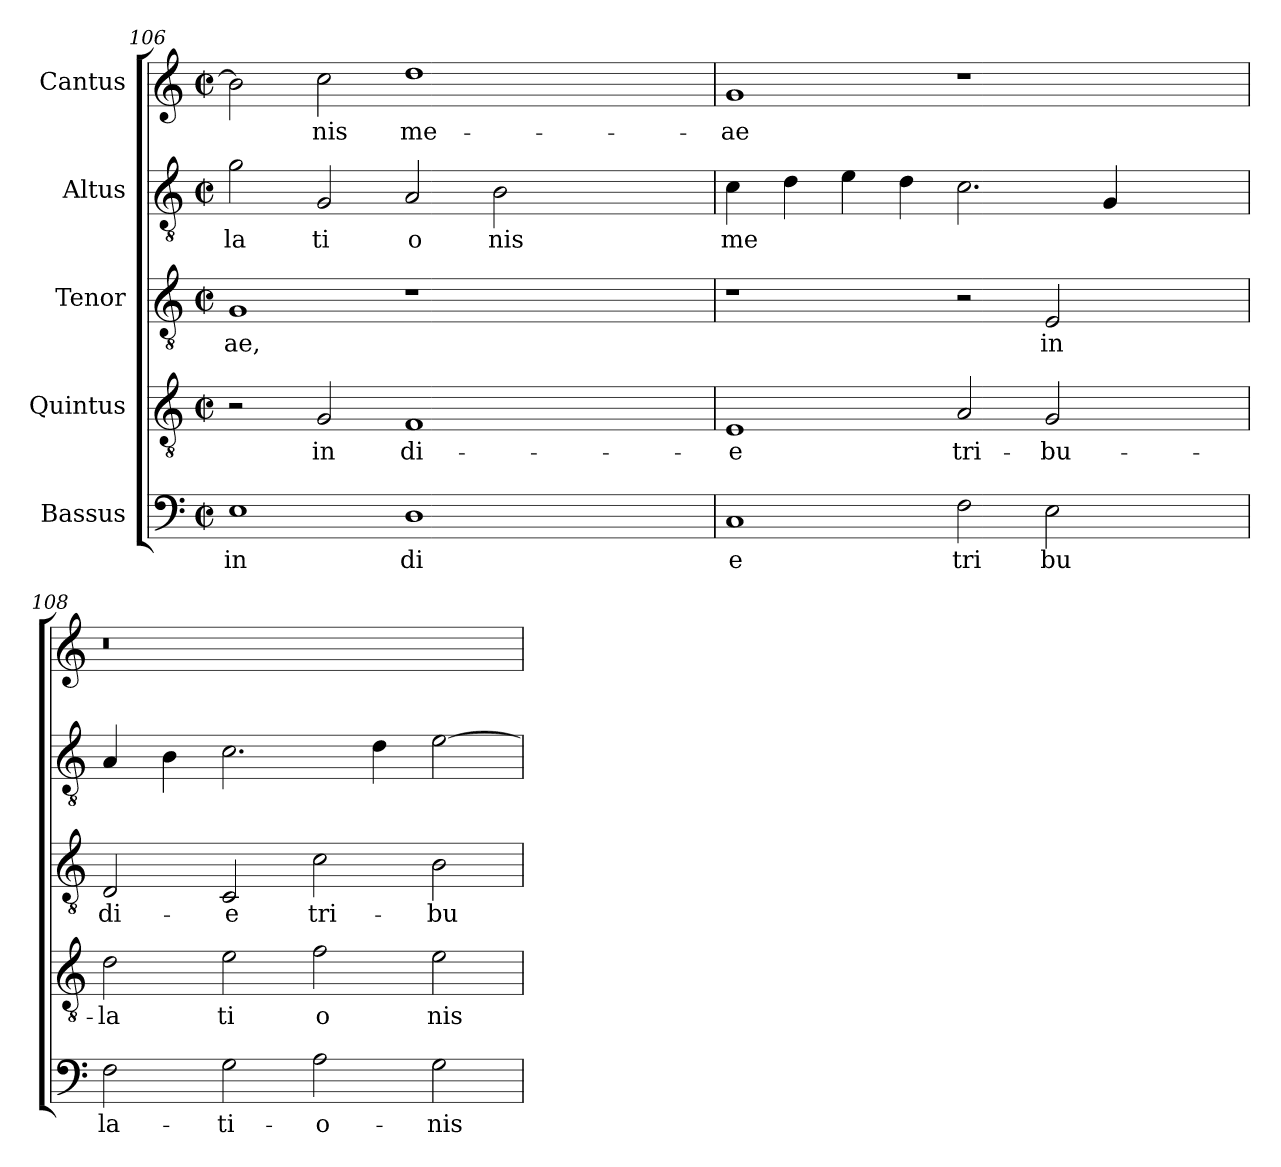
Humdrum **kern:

**kern	**text	**kern	**text	**kern	**text	**kern	**text	**kern	**text
*part5	*part5	*part4	*part4	*part3	*part3	*part2	*part2	*part1	*part1
*staff5	*staff5	*staff4	*staff4	*staff3	*staff3	*staff2	*staff2	*staff1	*staff1
*I"Bassus	*	*I"Quintus	*	*I"Tenor	*	*I"Altus	*	*I"Cantus	*
*clefF4	*	*clefGv2	*	*clefGv2	*	*clefGv2	*	*clefG2	*
*M2/2	*	*M2/2	*	*M2/2	*	*M2/2	*	*M2/2	*
*met(c|)	*	*met(c|)	*	*met(c|)	*	*met(c|)	*	*met(c|)	*
=106	=106	=106	=106	=106	=106	=106	=106	=106	=106
!	!LO:LY:b:cj	!	!	!	!LO:LY:b:cj	!	!LO:LY:b:cj	!	!
1E	in	2r	.	1G	-ae,	2g\	la	2b\]	.
!	!	!	!LO:LY:b:cj	!	!	!	!LO:LY:b:cj	!	!LO:LY:b:cj
.	.	2G/	in	.	.	2G/	ti	2cc\	-nis
!	!LO:LY:b:cj	!	!LO:LY:b:cj	!LO:N:vis=1	!	!	!LO:LY:b:cj	!	!LO:LY:b:cj
1D	di	1F	di-	0r	.	2A/	o	1dd	me-
!	!	!	!	!	!	!	!LO:LY:b:cj	!	!
.	.	.	.	.	.	2B\	nis	.	.
1ryy	.	1ryy	.	.	.	1ryy	.	1ryy	.
=107	=107	=107	=107	=107	=107	=107	=107	=107	=107
!	!LO:LY:b:cj	!	!LO:LY:b:cj	!	!	!	!LO:LY:b	!	!LO:LY:b:cj
1C	e	1E	-e	1r	.	4c\	me	1g	-ae
.	.	.	.	.	.	4d\	.	.	.
.	.	.	.	.	.	4e\	.	.	.
.	.	.	.	.	.	4d\	.	.	.
!	!LO:LY:b:cj	!	!LO:LY:b:cj	!	!	!	!	!LO:N:vis=1	!
2F\	tri	2A/	tri-	2r	.	2.c\	.	1.r	.
!	!LO:LY:b:cj	!	!LO:LY:b:cj	!	!LO:LY:b:cj	!	!	!	!
2E\	bu	2G/	-bu-	2E/	in	.	.	.	.
.	.	.	.	.	.	4G/	.	.	.
2ryy	.	2ryy	.	2ryy	.	2ryy	.	.	.
!!LO:LB:g=z
=108	=108	=108	=108	=108	=108	=108	=108	=108	=108
!	!LO:LY:b:cj	!	!LO:LY:b:cj	!	!LO:LY:b:cj	!	!	!	!
2F\	la-	2d\	-la	2D/	di-	4A/	.	0r	.
.	.	.	.	.	.	4B\	.	.	.
!	!LO:LY:b:cj	!	!LO:LY:b:cj	!	!LO:LY:b:cj	!	!	!	!
2G\	-ti-	2e\	ti	2C/	-e	2.c\	.	.	.
!	!LO:LY:b:cj	!	!LO:LY:b:cj	!	!LO:LY:b:cj	!	!	!	!
2A\	-o-	2f\	o	2c\	tri-	.	.	.	.
.	.	.	.	.	.	4d\	.	.	.
!	!LO:LY:b:cj	!	!LO:LY:b:cj	!	!LO:LY:b:cj	!	!	!	!
2G\	-nis	2e\	nis	2B\	-bu-	[>2e\	.	.	.
=	=	=	=	=	=	=	=	=	=
*-	*-	*-	*-	*-	*-	*-	*-	*-	*-
